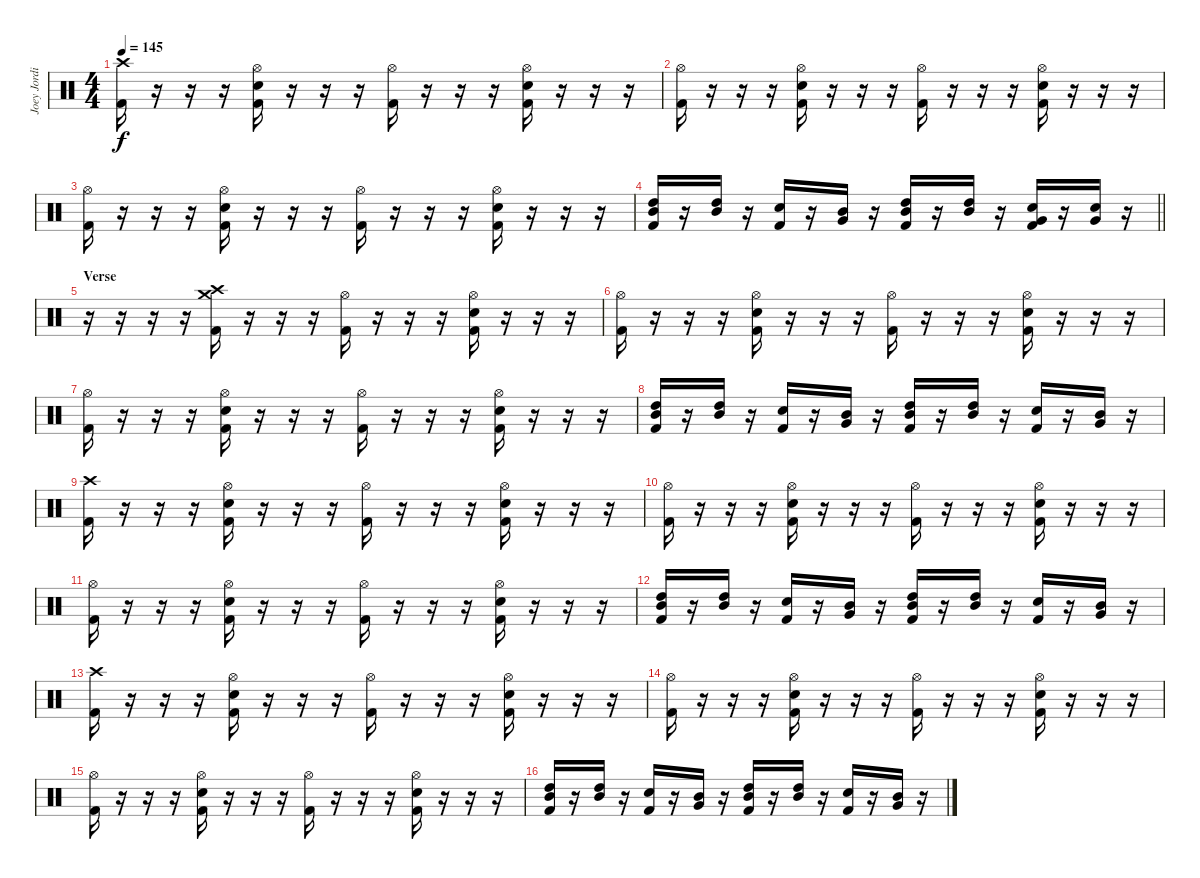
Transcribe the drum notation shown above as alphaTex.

\track ("Joey Jordison" "Joey Jordi") {instrument percussion}
\staff {score}
\articulation defaults
\ts (4 4)
\tempo 145
\clef neutral
\ks c
("Crash high (hit)" "Kick (hit) 2").16{dy f} r.16 r.16 r.16 ("Electric Snare (hit)" "Hi-Hat (open)" "Kick (hit) 2").16 r.16 r.16 r.16 ("Hi-Hat (open)" "Kick (hit) 2").16 r.16 r.16 r.16 ("Electric Snare (hit)" "Hi-Hat (open)" "Kick (hit) 2").16 r.16 r.16 r.16 |
("Hi-Hat (open)" "Kick (hit) 2").16 r.16 r.16 r.16 ("Electric Snare (hit)" "Hi-Hat (open)" "Kick (hit) 2").16 r.16 r.16 r.16 ("Hi-Hat (open)" "Kick (hit) 2").16 r.16 r.16 r.16 ("Electric Snare (hit)" "Hi-Hat (open)" "Kick (hit) 2").16 r.16 r.16 r.16 |
("Hi-Hat (open)" "Kick (hit) 2").16 r.16 r.16 r.16 ("Electric Snare (hit)" "Hi-Hat (open)" "Kick (hit) 2").16 r.16 r.16 r.16 ("Hi-Hat (open)" "Kick (hit) 2").16 r.16 r.16 r.16 ("Electric Snare (hit)" "Hi-Hat (open)" "Kick (hit) 2").16 r.16 r.16 r.16 |
\barLineRight lightlight
("High Tom (hit)" "Mid Tom (hit)" "Kick (hit) 2").16 r.16 ("High Tom (hit)" "Mid Tom (hit)").16 r.16 ("Electric Snare (hit)" "Kick (hit) 2").16 r.16 ("Very Low Tom (hit)" "Mid Tom (hit)").16 r.16 ("High Tom (hit)" "Mid Tom (hit)" "Kick (hit) 2").16 r.16 ("High Tom (hit)" "Mid Tom (hit)").16 r.16 ("Electric Snare (hit)" "Very Low Tom (hit)" "Kick (hit) 2").16 r.16 ("Electric Snare (hit)" "Very Low Tom (hit)").16 r.16 |
\section ("" "Verse")
r.16 r.16 r.16 r.16 ("Crash high (hit)" "Crash medium (hit)" "Kick (hit) 2").16 r.16 r.16 r.16 ("Hi-Hat (open)" "Kick (hit) 2").16 r.16 r.16 r.16 ("Electric Snare (hit)" "Hi-Hat (open)" "Kick (hit) 2").16 r.16 r.16 r.16 |
("Hi-Hat (open)" "Kick (hit) 2").16 r.16 r.16 r.16 ("Electric Snare (hit)" "Hi-Hat (open)" "Kick (hit) 2").16 r.16 r.16 r.16 ("Hi-Hat (open)" "Kick (hit) 2").16 r.16 r.16 r.16 ("Electric Snare (hit)" "Hi-Hat (open)" "Kick (hit) 2").16 r.16 r.16 r.16 |
("Hi-Hat (open)" "Kick (hit) 2").16 r.16 r.16 r.16 ("Electric Snare (hit)" "Hi-Hat (open)" "Kick (hit) 2").16 r.16 r.16 r.16 ("Hi-Hat (open)" "Kick (hit) 2").16 r.16 r.16 r.16 ("Electric Snare (hit)" "Hi-Hat (open)" "Kick (hit) 2").16 r.16 r.16 r.16 |
("High Tom (hit)" "Mid Tom (hit)" "Kick (hit) 2").16 r.16 ("High Tom (hit)" "Mid Tom (hit)").16 r.16 ("Electric Snare (hit)" "Kick (hit) 2").16 r.16 ("Very Low Tom (hit)" "Mid Tom (hit)").16 r.16 ("High Tom (hit)" "Mid Tom (hit)" "Kick (hit) 2").16 r.16 ("High Tom (hit)" "Mid Tom (hit)").16 r.16 ("Electric Snare (hit)" "Kick (hit) 2").16 r.16 ("Very Low Tom (hit)" "Mid Tom (hit)").16 r.16 |
("Crash high (hit)" "Kick (hit) 2").16 r.16 r.16 r.16 ("Electric Snare (hit)" "Hi-Hat (open)" "Kick (hit) 2").16 r.16 r.16 r.16 ("Hi-Hat (open)" "Kick (hit) 2").16 r.16 r.16 r.16 ("Electric Snare (hit)" "Hi-Hat (open)" "Kick (hit) 2").16 r.16 r.16 r.16 |
("Hi-Hat (open)" "Kick (hit) 2").16 r.16 r.16 r.16 ("Electric Snare (hit)" "Hi-Hat (open)" "Kick (hit) 2").16 r.16 r.16 r.16 ("Hi-Hat (open)" "Kick (hit) 2").16 r.16 r.16 r.16 ("Electric Snare (hit)" "Hi-Hat (open)" "Kick (hit) 2").16 r.16 r.16 r.16 |
("Hi-Hat (open)" "Kick (hit) 2").16 r.16 r.16 r.16 ("Electric Snare (hit)" "Hi-Hat (open)" "Kick (hit) 2").16 r.16 r.16 r.16 ("Hi-Hat (open)" "Kick (hit) 2").16 r.16 r.16 r.16 ("Electric Snare (hit)" "Hi-Hat (open)" "Kick (hit) 2").16 r.16 r.16 r.16 |
("High Tom (hit)" "Mid Tom (hit)" "Kick (hit) 2").16 r.16 ("High Tom (hit)" "Mid Tom (hit)").16 r.16 ("Electric Snare (hit)" "Kick (hit) 2").16 r.16 ("Very Low Tom (hit)" "Mid Tom (hit)").16 r.16 ("High Tom (hit)" "Mid Tom (hit)" "Kick (hit) 2").16 r.16 ("High Tom (hit)" "Mid Tom (hit)").16 r.16 ("Electric Snare (hit)" "Kick (hit) 2").16 r.16 ("Very Low Tom (hit)" "Mid Tom (hit)").16 r.16 |
("Crash high (hit)" "Kick (hit) 2").16 r.16 r.16 r.16 ("Electric Snare (hit)" "Hi-Hat (open)" "Kick (hit) 2").16 r.16 r.16 r.16 ("Hi-Hat (open)" "Kick (hit) 2").16 r.16 r.16 r.16 ("Electric Snare (hit)" "Hi-Hat (open)" "Kick (hit) 2").16 r.16 r.16 r.16 |
("Hi-Hat (open)" "Kick (hit) 2").16 r.16 r.16 r.16 ("Electric Snare (hit)" "Hi-Hat (open)" "Kick (hit) 2").16 r.16 r.16 r.16 ("Hi-Hat (open)" "Kick (hit) 2").16 r.16 r.16 r.16 ("Electric Snare (hit)" "Hi-Hat (open)" "Kick (hit) 2").16 r.16 r.16 r.16 |
("Hi-Hat (open)" "Kick (hit) 2").16 r.16 r.16 r.16 ("Electric Snare (hit)" "Hi-Hat (open)" "Kick (hit) 2").16 r.16 r.16 r.16 ("Hi-Hat (open)" "Kick (hit) 2").16 r.16 r.16 r.16 ("Electric Snare (hit)" "Hi-Hat (open)" "Kick (hit) 2").16 r.16 r.16 r.16 |
("High Tom (hit)" "Mid Tom (hit)" "Kick (hit) 2").16 r.16 ("High Tom (hit)" "Mid Tom (hit)").16 r.16 ("Electric Snare (hit)" "Kick (hit) 2").16 r.16 ("Very Low Tom (hit)" "Mid Tom (hit)").16 r.16 ("High Tom (hit)" "Mid Tom (hit)" "Kick (hit) 2").16 r.16 ("High Tom (hit)" "Mid Tom (hit)").16 r.16 ("Electric Snare (hit)" "Kick (hit) 2").16 r.16 ("Very Low Tom (hit)" "Mid Tom (hit)").16 r.16
